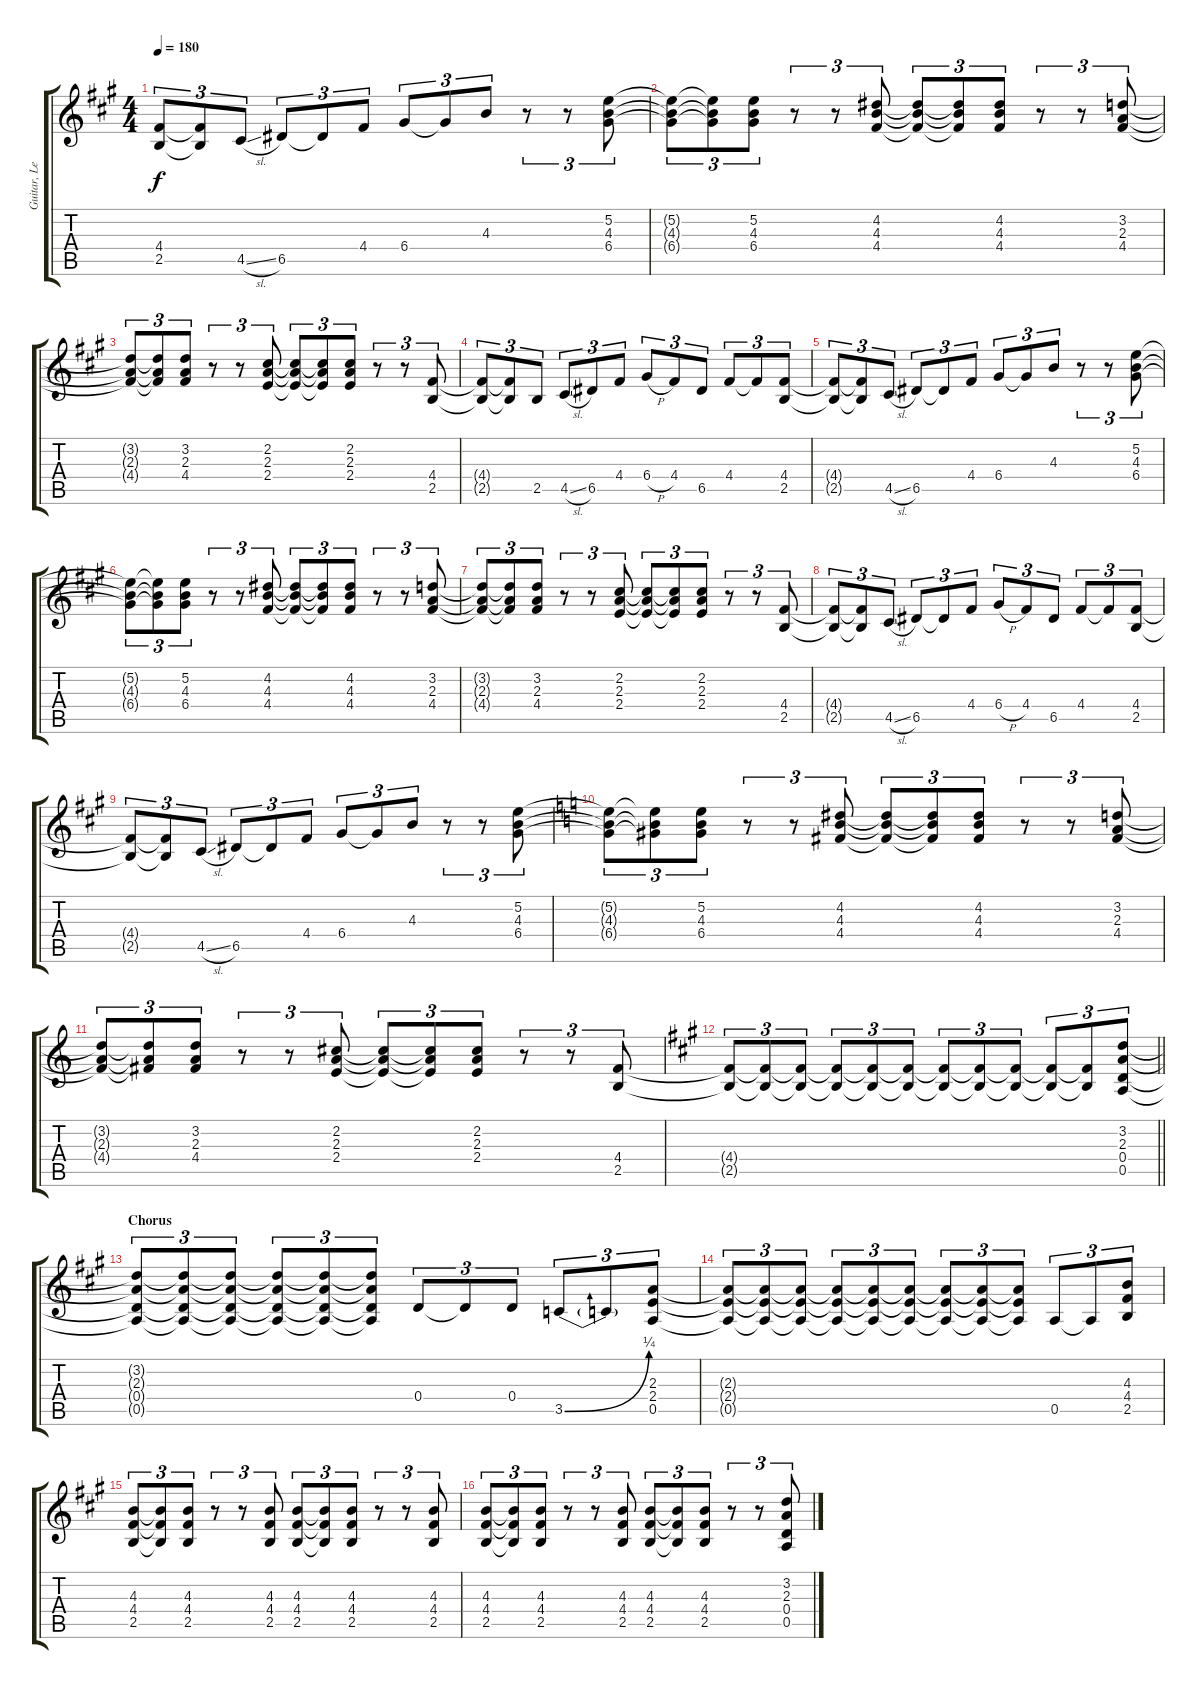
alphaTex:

\track ("Guitar, Lead" "Guitar, Le") {instrument distortionguitar}
\staff {score tabs}
\tuning (E4 B3 G3 D3 A2 E2) {hide}
\ts (4 4)
\tempo 180
\clef g2
\ks a
(4.4{t} 2.5{t}).8{tu (3 2) dy f} (4.4{t} 2.5{t}).8{tu (3 2)} 4.5{sl}.8{tu (3 2)} 6.5.8{tu (3 2)} 6.5{t}.8{tu (3 2)} 4.4.8{tu (3 2)} 6.4.8{tu (3 2)} 6.4{t}.8{tu (3 2)} 4.3.8{tu (3 2)} r.8{tu (3 2)} r.8{tu (3 2)} (5.2 4.3 6.4).8{tu (3 2)} |
(5.2{t} 4.3{t} 6.4{t}).8{tu (3 2)} (5.2{t} 4.3{t} 6.4{t}).8{tu (3 2)} (5.2 4.3 6.4).8{tu (3 2)} r.8{tu (3 2)} r.8{tu (3 2)} (4.2 4.3 4.4).8{tu (3 2)} (4.2{t} 4.3{t} 4.4{t}).8{tu (3 2)} (4.2{t} 4.3{t} 4.4{t}).8{tu (3 2)} (4.2 4.3 4.4).8{tu (3 2)} r.8{tu (3 2)} r.8{tu (3 2)} (3.2 2.3 4.4).8{tu (3 2)} |
(3.2{t} 2.3{t} 4.4{t}).8{tu (3 2)} (3.2{t} 2.3{t} 4.4{t}).8{tu (3 2)} (3.2 2.3 4.4).8{tu (3 2)} r.8{tu (3 2)} r.8{tu (3 2)} (2.2 2.3 2.4).8{tu (3 2)} (2.2{t} 2.3{t} 2.4{t}).8{tu (3 2)} (2.2{t} 2.3{t} 2.4{t}).8{tu (3 2)} (2.2 2.3 2.4).8{tu (3 2)} r.8{tu (3 2)} r.8{tu (3 2)} (4.4 2.5).8{tu (3 2)} |
(4.4{t} 2.5{t}).8{tu (3 2)} (4.4{t} 2.5{t}).8{tu (3 2)} 2.5.8{tu (3 2)} 4.5{sl}.8{tu (3 2)} 6.5.8{tu (3 2)} 4.4.8{tu (3 2)} 6.4{h}.8{tu (3 2)} 4.4.8{tu (3 2)} 6.5.8{tu (3 2)} 4.4.8{tu (3 2)} 4.4{t}.8{tu (3 2)} (4.4 2.5).8{tu (3 2)} |
(4.4{t} 2.5{t}).8{tu (3 2)} (4.4{t} 2.5{t}).8{tu (3 2)} 4.5{sl}.8{tu (3 2)} 6.5.8{tu (3 2)} 6.5{t}.8{tu (3 2)} 4.4.8{tu (3 2)} 6.4.8{tu (3 2)} 6.4{t}.8{tu (3 2)} 4.3.8{tu (3 2)} r.8{tu (3 2)} r.8{tu (3 2)} (5.2 4.3 6.4).8{tu (3 2)} |
(5.2{t} 4.3{t} 6.4{t}).8{tu (3 2)} (5.2{t} 4.3{t} 6.4{t}).8{tu (3 2)} (5.2 4.3 6.4).8{tu (3 2)} r.8{tu (3 2)} r.8{tu (3 2)} (4.2 4.3 4.4).8{tu (3 2)} (4.2{t} 4.3{t} 4.4{t}).8{tu (3 2)} (4.2{t} 4.3{t} 4.4{t}).8{tu (3 2)} (4.2 4.3 4.4).8{tu (3 2)} r.8{tu (3 2)} r.8{tu (3 2)} (3.2 2.3 4.4).8{tu (3 2)} |
(3.2{t} 2.3{t} 4.4{t}).8{tu (3 2)} (3.2{t} 2.3{t} 4.4{t}).8{tu (3 2)} (3.2 2.3 4.4).8{tu (3 2)} r.8{tu (3 2)} r.8{tu (3 2)} (2.2 2.3 2.4).8{tu (3 2)} (2.2{t} 2.3{t} 2.4{t}).8{tu (3 2)} (2.2{t} 2.3{t} 2.4{t}).8{tu (3 2)} (2.2 2.3 2.4).8{tu (3 2)} r.8{tu (3 2)} r.8{tu (3 2)} (4.4 2.5).8{tu (3 2)} |
(4.4{t} 2.5{t}).8{tu (3 2)} (4.4{t} 2.5{t}).8{tu (3 2)} 4.5{sl}.8{tu (3 2)} 6.5.8{tu (3 2)} 6.5{t}.8{tu (3 2)} 4.4.8{tu (3 2)} 6.4{h}.8{tu (3 2)} 4.4.8{tu (3 2)} 6.5.8{tu (3 2)} 4.4.8{tu (3 2)} 4.4{t}.8{tu (3 2)} (4.4 2.5).8{tu (3 2)} |
(4.4{t} 2.5{t}).8{tu (3 2)} (4.4{t} 2.5{t}).8{tu (3 2)} 4.5{sl}.8{tu (3 2)} 6.5.8{tu (3 2)} 6.5{t}.8{tu (3 2)} 4.4.8{tu (3 2)} 6.4.8{tu (3 2)} 6.4{t}.8{tu (3 2)} 4.3.8{tu (3 2)} r.8{tu (3 2)} r.8{tu (3 2)} (5.2 4.3 6.4).8{tu (3 2)} |
\ks c
(5.2{t} 4.3{t} 6.4{t}).8{tu (3 2)} (5.2{t} 4.3{t} 6.4{t}).8{tu (3 2)} (5.2 4.3 6.4).8{tu (3 2)} r.8{tu (3 2)} r.8{tu (3 2)} (4.2 4.3 4.4).8{tu (3 2)} (4.2{t} 4.3{t} 4.4{t}).8{tu (3 2)} (4.2{t} 4.3{t} 4.4{t}).8{tu (3 2)} (4.2 4.3 4.4).8{tu (3 2)} r.8{tu (3 2)} r.8{tu (3 2)} (3.2 2.3 4.4).8{tu (3 2)} |
(3.2{t} 2.3{t} 4.4{t}).8{tu (3 2)} (3.2{t} 2.3{t} 4.4{t}).8{tu (3 2)} (3.2 2.3 4.4).8{tu (3 2)} r.8{tu (3 2)} r.8{tu (3 2)} (2.2 2.3 2.4).8{tu (3 2)} (2.2{t} 2.3{t} 2.4{t}).8{tu (3 2)} (2.2{t} 2.3{t} 2.4{t}).8{tu (3 2)} (2.2 2.3 2.4).8{tu (3 2)} r.8{tu (3 2)} r.8{tu (3 2)} (4.4 2.5).8{tu (3 2)} |
\barLineRight lightlight
\ks a
(4.4{t} 2.5{t}).8{tu (3 2)} (4.4{t} 2.5{t}).8{tu (3 2)} (4.4{t} 2.5{t}).8{tu (3 2)} (4.4{t} 2.5{t}).8{tu (3 2)} (4.4{t} 2.5{t}).8{tu (3 2)} (4.4{t} 2.5{t}).8{tu (3 2)} (4.4{t} 2.5{t}).8{tu (3 2)} (4.4{t} 2.5{t}).8{tu (3 2)} (4.4{t} 2.5{t}).8{tu (3 2)} (4.4{t} 2.5{t}).8{tu (3 2)} (4.4{t} 2.5{t}).8{tu (3 2)} (3.2 2.3 0.4 0.5).8{tu (3 2)} |
\section ("" "Chorus")
(3.2{t} 2.3{t} 0.4{t} 0.5{t}).8{tu (3 2)} (3.2{t} 2.3{t} 0.4{t} 0.5{t}).8{tu (3 2)} (3.2{t} 2.3{t} 0.4{t} 0.5{t}).8{tu (3 2)} (3.2{t} 2.3{t} 0.4{t} 0.5{t}).8{tu (3 2)} (3.2{t} 2.3{t} 0.4{t} 0.5{t}).8{tu (3 2)} (3.2{t} 2.3{t} 0.4{t} 0.5{t}).8{tu (3 2)} 0.4.8{tu (3 2)} 0.4{t}.8{tu (3 2)} 0.4.8{tu (3 2)} 3.5{be (bend 0 0 60 1)}.8{tu (3 2)} 3.5{t}.8{tu (3 2)} (2.3 2.4 0.5).8{tu (3 2)} |
(2.3{t} 2.4{t} 0.5{t}).8{tu (3 2)} (2.3{t} 2.4{t} 0.5{t}).8{tu (3 2)} (2.3{t} 2.4{t} 0.5{t}).8{tu (3 2)} (2.3{t} 2.4{t} 0.5{t}).8{tu (3 2)} (2.3{t} 2.4{t} 0.5{t}).8{tu (3 2)} (2.3{t} 2.4{t} 0.5{t}).8{tu (3 2)} (2.3{t} 2.4{t} 0.5{t}).8{tu (3 2)} (2.3{t} 2.4{t} 0.5{t}).8{tu (3 2)} (2.3{t} 2.4{t} 0.5{t}).8{tu (3 2)} 0.5.8{tu (3 2)} 0.5{t}.8{tu (3 2)} (4.3 4.4 2.5).8{tu (3 2)} |
(4.3 4.4 2.5).8{tu (3 2)} (4.3{t} 4.4{t} 2.5{t}).8{tu (3 2)} (4.3 4.4 2.5).8{tu (3 2)} r.8{tu (3 2)} r.8{tu (3 2)} (4.3 4.4 2.5).8{tu (3 2)} (4.3 4.4 2.5).8{tu (3 2)} (4.3{t} 4.4{t} 2.5{t}).8{tu (3 2)} (4.3 4.4 2.5).8{tu (3 2)} r.8{tu (3 2)} r.8{tu (3 2)} (4.3 4.4 2.5).8{tu (3 2)} |
(4.3 4.4 2.5).8{tu (3 2)} (4.3{t} 4.4{t} 2.5{t}).8{tu (3 2)} (4.3 4.4 2.5).8{tu (3 2)} r.8{tu (3 2)} r.8{tu (3 2)} (4.3 4.4 2.5).8{tu (3 2)} (4.3 4.4 2.5).8{tu (3 2)} (4.3{t} 4.4{t} 2.5{t}).8{tu (3 2)} (4.3 4.4 2.5).8{tu (3 2)} r.8{tu (3 2)} r.8{tu (3 2)} (3.2 2.3 0.4 0.5).8{tu (3 2)}
